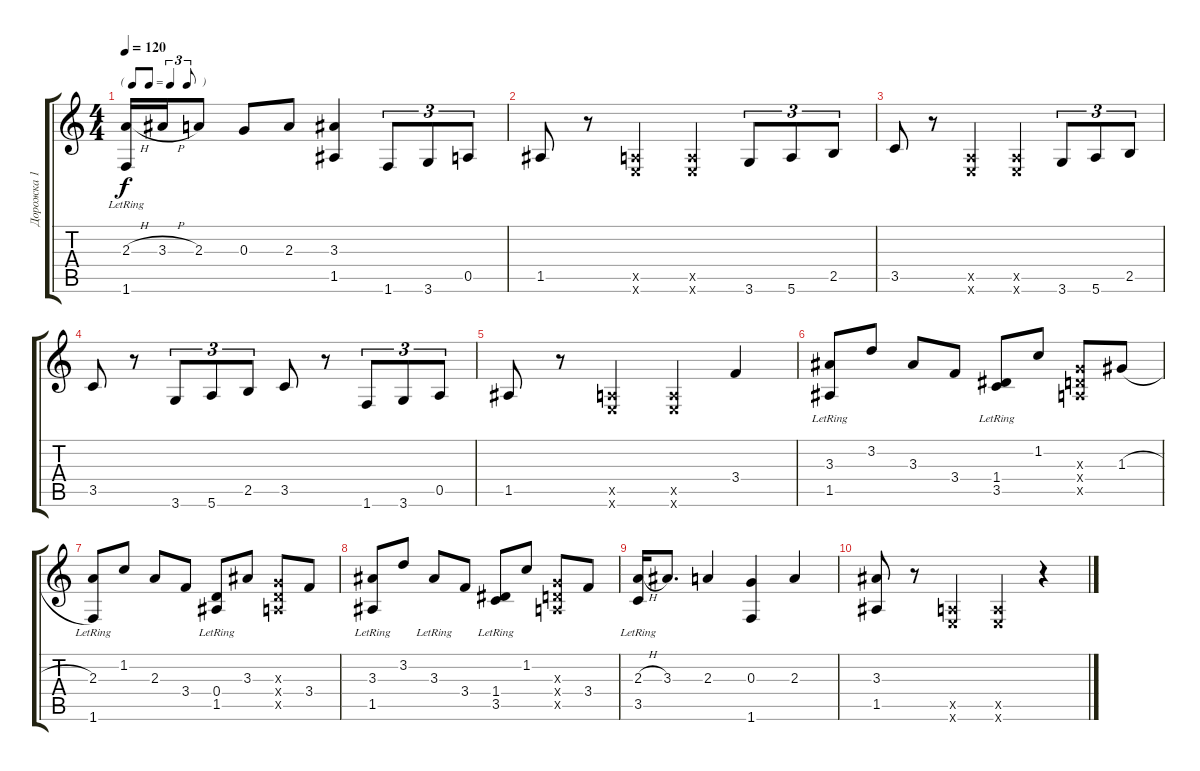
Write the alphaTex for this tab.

\track ("Дорожка 1" "Дорожка 1") {instrument acousticguitarsteel}
\staff {score tabs}
\tuning (E4 B3 G3 D3 A2 E2) {hide}
\ts (4 4)
\tf triplet8th
\tempo 120
\clef g2
\ks c
(2.3{h} 1.6{lr}).16{dy f} 3.3{h}.16 2.3.8 0.3.8 2.3.8 (3.3 1.5).4 1.6.8{tu (3 2)} 3.6.8{tu (3 2)} 0.5.8{tu (3 2)} |
1.5.8 r.8 (0.5{x} 0.6{x}).4 (0.5{x} 0.6{x}).4 3.6.8{tu (3 2)} 5.6.8{tu (3 2)} 2.5.8{tu (3 2)} |
3.5.8 r.8 (0.5{x} 0.6{x}).4 (0.5{x} 0.6{x}).4 3.6.8{tu (3 2)} 5.6.8{tu (3 2)} 2.5.8{tu (3 2)} |
3.5.8 r.8 3.6.8{tu (3 2)} 5.6.8{tu (3 2)} 2.5.8{tu (3 2)} 3.5.8 r.8 1.6.8{tu (3 2)} 3.6.8{tu (3 2)} 0.5.8{tu (3 2)} |
1.5.8 r.8 (0.5{x} 0.6{x}).4 (0.5{x} 0.6{x}).4 3.4.4 |
(3.3 1.5{lr}).8 3.2.8 3.3.8 3.4.8 (1.4 3.5{lr}).8 1.2.8 (0.3{x} 0.4{x} 0.5{x}).8 1.3{h}.8 |
(2.3 1.6{lr}).8 1.2.8 2.3.8 3.4.8 (0.4 1.5{lr}).8 3.3.8 (0.3{x} 0.4{x} 0.5{x}).8 3.4.8 |
(3.3{lr} 1.5).8 3.2.8 3.3{lr}.8 3.4.8 (1.4 3.5{lr}).8 1.2.8 (0.3{x} 0.4{x} 0.5{x}).8 3.4.8 |
(2.3{h} 3.5{lr}).16 3.3.8{d} 2.3.4 (0.3 1.6).4 2.3.4 |
(3.3 1.5).8 r.8 (0.5{x} 0.6{x}).4 (0.5{x} 0.6{x}).4 r.4
